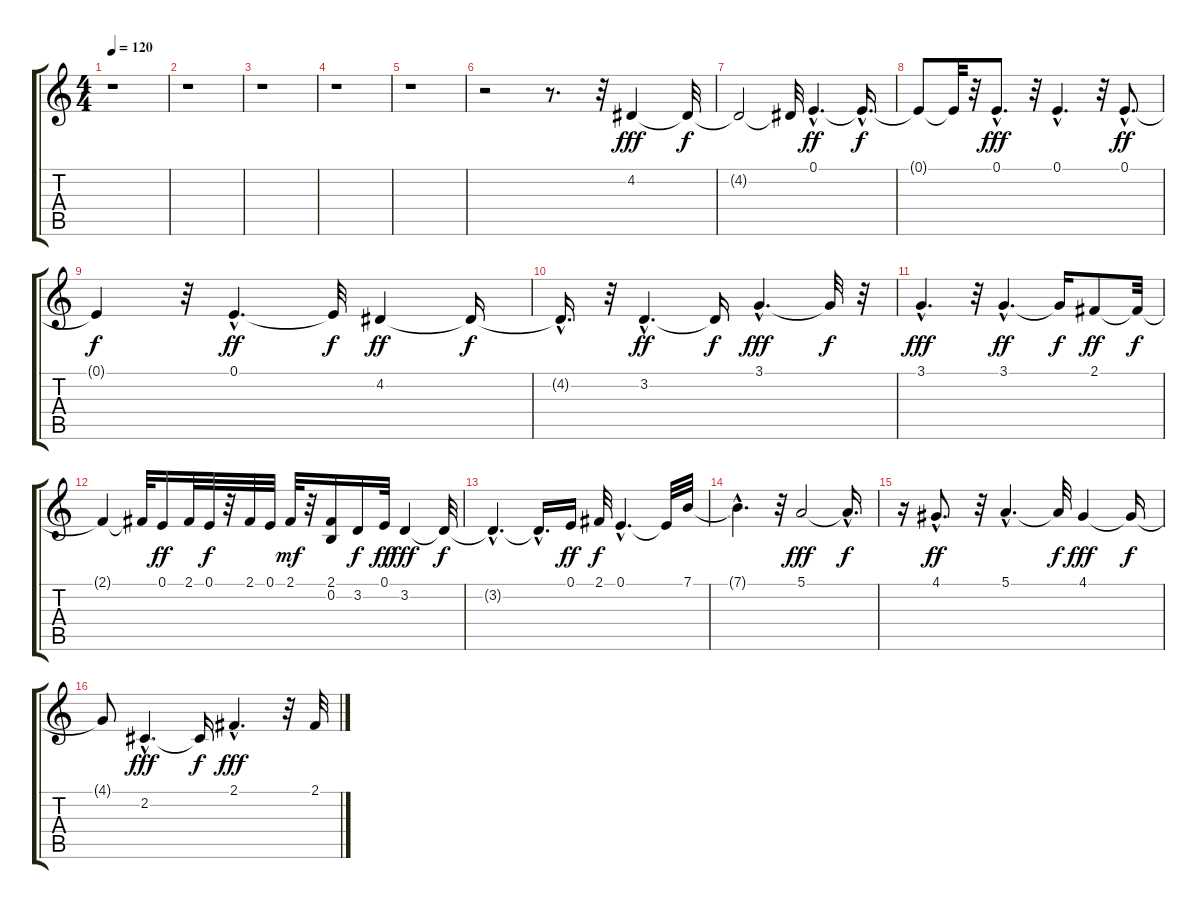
\track "" {instrument acousticgrandpiano}
\staff {score tabs}
\tuning (E4 B3 G3 D3 A2 E2) {hide}
\ts (4 4)
\tempo 120
\clef g2
\ks c
r.1{dy f} |
r.1 |
r.1 |
r.1 |
r.1 |
r.2 r.8{d} r.32 4.2.4{dy fff volume 9 balance 10 instrument overdrivenguitar} 4.2{t}.32{dy f} |
4.2{t}.2 4.2{t}.32 0.1{hac}.4{d dy ff} 0.1{hac t}.16{d dy f} |
0.1{t}.8 0.1{t}.32 r.32 0.1{hac}.8{d dy fff} r.32 0.1{hac}.4{d} r.32 0.1{hac}.8{d dy ff} |
0.1{t}.4{dy f} r.32 0.1{hac}.4{d dy ff} 0.1{t}.32{dy f} 4.2.4{dy ff} 4.2{t}.16{dy f} |
4.2{hac t}.16{d} r.32 3.2{hac}.4{d dy ff} 3.2{t}.16{dy f} 3.1{hac}.4{d dy fff} 3.1{t}.32{dy f} r.32 |
3.1{hac}.4{d dy fff} r.32 3.1{hac}.4{d dy ff} 3.1{t}.16{dy f} 2.1.8{dy ff} 2.1{t}.32{dy f} |
2.1{t}.4 2.1{t}.32 0.1.16{dy ff} 2.1.32 0.1.32{dy f} r.32 2.1.32 0.1.32 2.1.32{dy mf} r.32 (2.1 0.2).16 3.2.16{dy f} 0.1.32{dy ff} 3.2.4{dy fff} 3.2{t}.32{dy f} |
3.2{hac t}.4{d} 3.2{hac t}.16{d} 0.1.16{dy ff} 2.1.32{dy f} 0.1{hac}.4{d} 0.1{t}.32 7.1.32 |
7.1{hac t}.4{d} r.32 5.1.2{dy fff} 5.1{hac t}.16{d dy f} |
r.16 4.1{hac}.8{d dy ff} r.32 5.1{hac}.4{d} 5.1{t}.32{dy f} 4.1.4{dy fff} 4.1{t}.16{dy f} |
4.1{t}.8 2.2{hac}.4{d dy fff} 2.2{t}.16{dy f} 2.1{hac}.4{d dy fff} r.32 2.1.32
